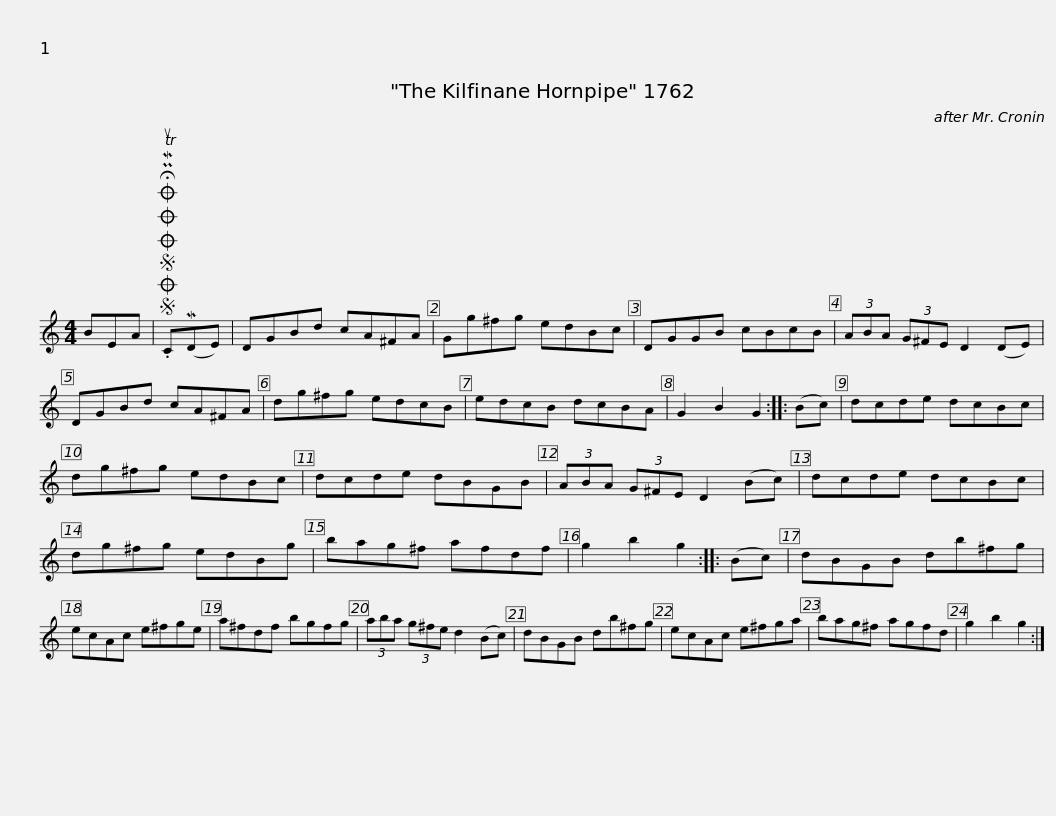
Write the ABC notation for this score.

X:1
L:1/8
M:4/4
I:linebreak $
K:C
V:1 treble
V:1
 BEA |SOSOOO .!fermata!PMTuC(MDE) | DGBd cA^FA | Gg^fg edBc | DGGB cBcB | %5
 (3ABA (3G^FE D2 (DE) |$ DGBd cA^FA | dg^fg edcB | edcB dcBA | G2 B2 G2 :: %10
 (Bc) | dcde dcBc |$ dg^fg edBc | dcde dBGB | (3ABA (3G^FE D2 (Bc) | %15
 dcde dcBc | dg^fg edBg |$ bag^f afdf | g2 b2 g2 :: (Bc) | %20
 dBGB db^fg | ecAc e^fge | a^fdf bgfg |$ (3aba (3g^fe d2 (Bc) | dBGB db^fg | %25
 ecAc e^fga | bag^f agfd | g2 b2 g2 :| %28
